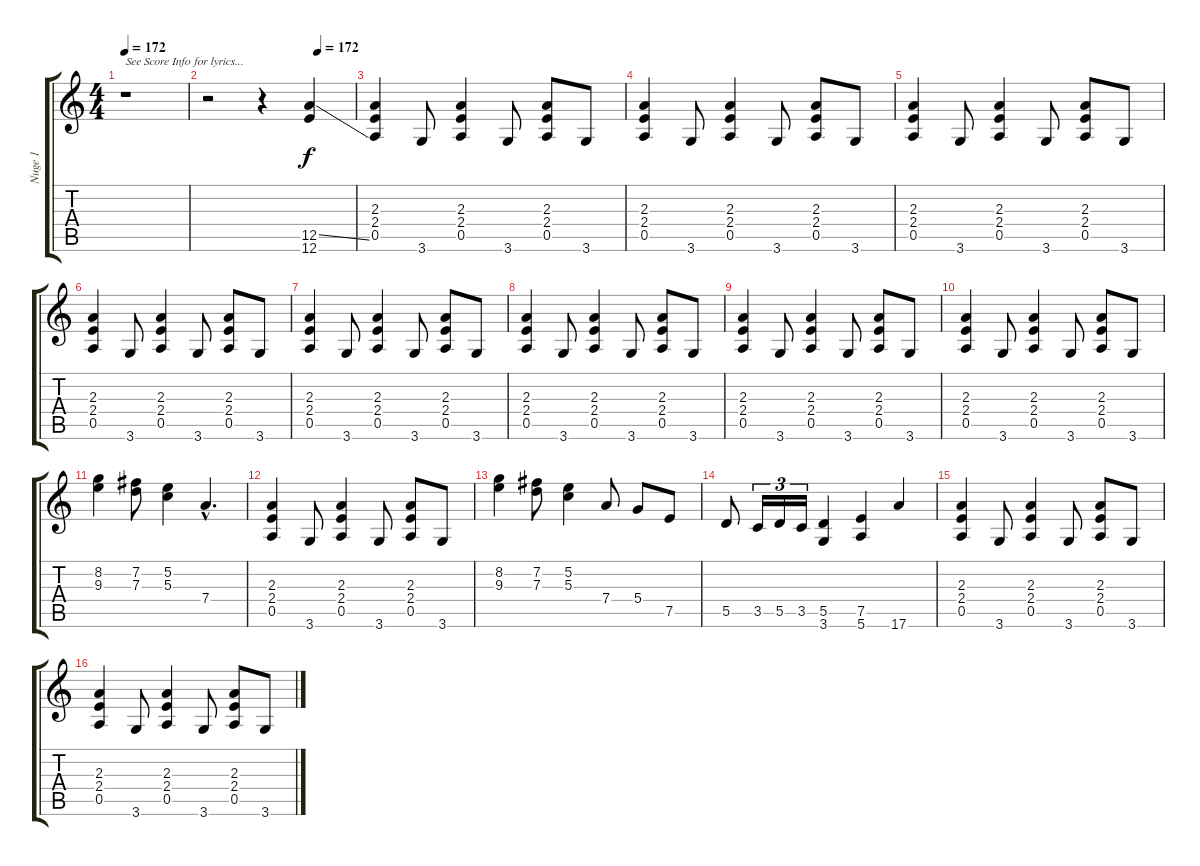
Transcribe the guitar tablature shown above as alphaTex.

\track ("Nuge 1" "Nuge 1") {instrument overdrivenguitar}
\staff {score tabs}
\tuning (E4 B3 G3 D3 A2 E2) {hide}
\ts (4 4)
\tempo 172
\tempo 120
\tempo 172
\clef g2
\ks c
r.1{txt "See Score Info for lyrics..." dy f instrument overdrivenguitar} |
\tempo (172 0.75)
r.2 r.4 (12.5{ss} 12.6).4{volume 13 balance 8} |
(2.3 2.4 0.5).4 3.6.8 (2.3 2.4 0.5).4 3.6.8 (2.3 2.4 0.5).8 3.6.8 |
(2.3 2.4 0.5).4 3.6.8 (2.3 2.4 0.5).4 3.6.8 (2.3 2.4 0.5).8 3.6.8 |
(2.3 2.4 0.5).4 3.6.8 (2.3 2.4 0.5).4 3.6.8 (2.3 2.4 0.5).8 3.6.8 |
(2.3 2.4 0.5).4 3.6.8 (2.3 2.4 0.5).4 3.6.8 (2.3 2.4 0.5).8 3.6.8 |
(2.3 2.4 0.5).4{volume 10 balance 0} 3.6.8 (2.3 2.4 0.5).4 3.6.8 (2.3 2.4 0.5).8 3.6.8 |
(2.3 2.4 0.5).4 3.6.8 (2.3 2.4 0.5).4 3.6.8 (2.3 2.4 0.5).8 3.6.8 |
(2.3 2.4 0.5).4 3.6.8 (2.3 2.4 0.5).4 3.6.8 (2.3 2.4 0.5).8 3.6.8 |
(2.3 2.4 0.5).4 3.6.8 (2.3 2.4 0.5).4 3.6.8 (2.3 2.4 0.5).8 3.6.8 |
(8.2 9.3).4 (7.2 7.3).8 (5.2 5.3).4 7.4{hac}.4{d} |
(2.3 2.4 0.5).4 3.6.8 (2.3 2.4 0.5).4 3.6.8 (2.3 2.4 0.5).8 3.6.8 |
(8.2 9.3).4 (7.2 7.3).8 (5.2 5.3).4 7.4.8 5.4.8 7.5.8 |
5.5.8 3.5.16{tu (3 2)} 5.5.16{tu (3 2)} 3.5.16{tu (3 2)} (5.5 3.6).4 (7.5 5.6).4 17.6.4 |
(2.3 2.4 0.5).4 3.6.8 (2.3 2.4 0.5).4 3.6.8 (2.3 2.4 0.5).8 3.6.8 |
(2.3 2.4 0.5).4 3.6.8 (2.3 2.4 0.5).4 3.6.8 (2.3 2.4 0.5).8 3.6.8
